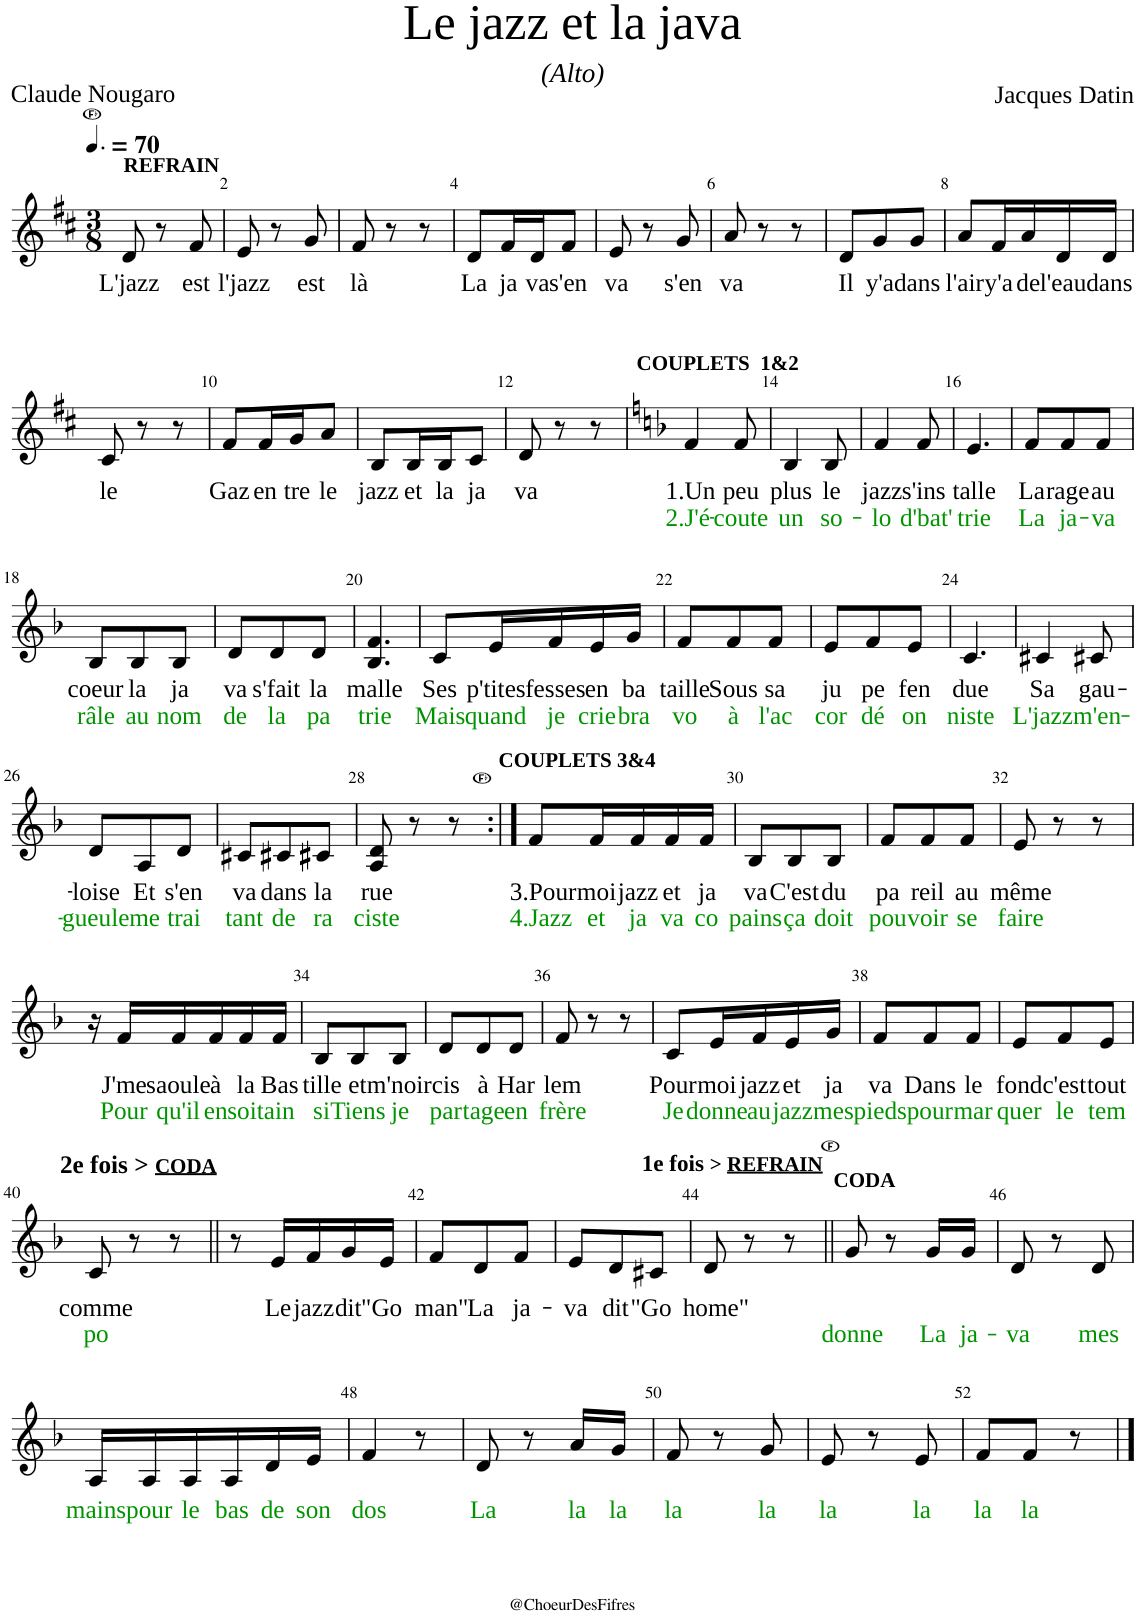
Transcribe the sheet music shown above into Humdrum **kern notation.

**kern	**text	**text
*part1	*part1	*part1
*staff1	*staff1	*staff1
*I"Soprano	*	*
*I'S	*	*
*clefG2	*	*
*k[f#c#]	*	*
*M3/8	*	*
*MM105	*	*
=1	=1	=1
!LO:TX:a:B:t=REFRAIN	!	!
!	!LO:LY:b	!
8d/	L'jazz	.
8r	.	.
!	!LO:LY:b	!
8f#/	est	.
=2	=2	=2
!	!LO:LY:b	!
8e/	l'jazz	.
8r	.	.
!	!LO:LY:b	!
8g/	est	.
=3	=3	=3
!	!LO:LY:b	!
8f#/	là	.
8r	.	.
8r	.	.
=4	=4	=4
!	!LO:LY:b	!
8d/L	La	.
!	!LO:LY:b	!
16f#/L	ja	.
!	!LO:LY:b	!
16d/J	va	.
!	!LO:LY:b	!
8f#/J	s'en	.
=5	=5	=5
!	!LO:LY:b	!
8e/	va	.
8r	.	.
!	!LO:LY:b	!
8g/	s'en	.
=6	=6	=6
!	!LO:LY:b	!
8a/	va	.
8r	.	.
8r	.	.
=7	=7	=7
!	!LO:LY:b	!
8d/L	Il	.
!	!LO:LY:b	!
8g/	y'a	.
!	!LO:LY:b	!
8g/J	dans	.
=8	=8	=8
!	!LO:LY:b	!
8a/L	l'air	.
!	!LO:LY:b	!
16f#/L	y'a	.
!	!LO:LY:b	!
16a/	de	.
!	!LO:LY:b	!
16d/	l'eau	.
!	!LO:LY:b	!
16d/JJ	dans	.
!!LO:LB:g=z
=9	=9	=9
!	!LO:LY:b	!
8c#/	le	.
8r	.	.
8r	.	.
=10	=10	=10
!	!LO:LY:b	!
8f#/L	Gaz	.
!	!LO:LY:b	!
16f#/L	en	.
!	!LO:LY:b	!
16g/J	tre	.
!	!LO:LY:b	!
8a/J	le	.
=11	=11	=11
!	!LO:LY:b	!
8B/L	jazz	.
!	!LO:LY:b	!
16B/L	et	.
!	!LO:LY:b	!
16B/J	la	.
!	!LO:LY:b	!
8c#/J	ja	.
=12	=12	=12
!	!LO:LY:b	!
8d/	va	.
8r	.	.
8r	.	.
=13	=13	=13
*k[b-]	*	*
!LO:TX:a:B:t=COUPLETS  1&2	!	!
!	!LO:LY:b	!LO:LY:b:color=#009300
4f/	1.Un	2.J'é-
!	!LO:LY:b	!LO:LY:b:color=#009300
8f/	peu	-coute
=14	=14	=14
!	!LO:LY:b	!LO:LY:b:color=#009300
4B-/	plus	un
!	!LO:LY:b	!LO:LY:b:color=#009300
8B-/	le	so-
=15	=15	=15
!	!LO:LY:b	!LO:LY:b:color=#009300
4f/	jazz	-lo
!	!LO:LY:b	!LO:LY:b:color=#009300
8f/	s'ins	d'bat'
=16	=16	=16
!	!LO:LY:b	!LO:LY:b:color=#009300
4.e/	talle	trie
=17	=17	=17
!	!LO:LY:b	!LO:LY:b:color=#009300
8f/L	La	La
!	!LO:LY:b	!LO:LY:b:color=#009300
8f/	rage	ja-
!	!LO:LY:b	!LO:LY:b:color=#009300
8f/J	au	-va
!!LO:LB:g=z
=18	=18	=18
!	!LO:LY:b	!LO:LY:b:color=#009300
8B-/L	coeur	râle
!	!LO:LY:b	!LO:LY:b:color=#009300
8B-/	la	au
!	!LO:LY:b	!LO:LY:b:color=#009300
8B-/J	ja	nom
=19	=19	=19
!	!LO:LY:b	!LO:LY:b:color=#009300
8d/L	va	de
!	!LO:LY:b	!LO:LY:b:color=#009300
8d/	s'fait	la
!	!LO:LY:b	!LO:LY:b:color=#009300
8d/J	la	pa
=20	=20	=20
!	!LO:LY:b	!LO:LY:b:color=#009300
4.B-/ 4.f/	malle	trie
=21	=21	=21
!	!LO:LY:b	!LO:LY:b:color=#009300
8c/L	Ses	Mais
!	!LO:LY:b	!LO:LY:b:color=#009300
16e/L	p'tites	quand
!	!LO:LY:b	!LO:LY:b:color=#009300
16f/	fesses	je
!	!LO:LY:b	!LO:LY:b:color=#009300
16e/	en	crie
!	!LO:LY:b	!LO:LY:b:color=#009300
16g/JJ	ba	bra
=22	=22	=22
!	!LO:LY:b	!LO:LY:b:color=#009300
8f/L	taille	vo
!	!LO:LY:b	!LO:LY:b:color=#009300
8f/	Sous	à
!	!LO:LY:b	!LO:LY:b:color=#009300
8f/J	sa	l'ac
=23	=23	=23
!	!LO:LY:b	!LO:LY:b:color=#009300
8e/L	ju	cor
!	!LO:LY:b	!LO:LY:b:color=#009300
8f/	pe	dé
!	!LO:LY:b	!LO:LY:b:color=#009300
8e/J	fen	on
=24	=24	=24
!	!LO:LY:b	!LO:LY:b:color=#009300
4.c/	due	niste
=25	=25	=25
!	!LO:LY:b	!LO:LY:b:color=#009300
4c#X/	Sa	L'jazz
!	!LO:LY:b	!LO:LY:b:color=#009300
8c#X/	gau-	m'en-
!!LO:LB:g=z
=26	=26	=26
!	!LO:LY:b	!LO:LY:b:color=#009300
8d/L	-loise	-gueule
!	!LO:LY:b	!LO:LY:b:color=#009300
8A/	Et	me
!	!LO:LY:b	!LO:LY:b:color=#009300
8d/J	s'en	trai
=27	=27	=27
!	!LO:LY:b	!LO:LY:b:color=#009300
8c#X/L	va	tant
!	!LO:LY:b	!LO:LY:b:color=#009300
8c#X/	dans	de
!	!LO:LY:b	!LO:LY:b:color=#009300
8c#X/J	la	ra
=28	=28	=28
!	!LO:LY:b	!LO:LY:b:color=#009300
8A/ 8d/	rue	ciste
8r	.	.
8r	.	.
=29:|!	=29:|!	=29:|!
!LO:TX:a:B:t=COUPLETS 3&4	!	!
!	!LO:LY:b	!LO:LY:b:color=#009300
8f/L	3.Pour	4.Jazz
!	!LO:LY:b	!LO:LY:b:color=#009300
16f/L	moi	et
!	!LO:LY:b	!LO:LY:b:color=#009300
16f/	jazz	ja
!	!LO:LY:b	!LO:LY:b:color=#009300
16f/	et	va
!	!LO:LY:b	!LO:LY:b:color=#009300
16f/JJ	ja	co
=30	=30	=30
!	!LO:LY:b	!LO:LY:b:color=#009300
8B-/L	va	pains
!	!LO:LY:b	!LO:LY:b:color=#009300
8B-/	C'est	ça
!	!LO:LY:b	!LO:LY:b:color=#009300
8B-/J	du	doit
=31	=31	=31
!	!LO:LY:b	!LO:LY:b:color=#009300
8f/L	pa	pou
!	!LO:LY:b	!LO:LY:b:color=#009300
8f/	reil	voir
!	!LO:LY:b	!LO:LY:b:color=#009300
8f/J	au	se
=32	=32	=32
!	!LO:LY:b	!LO:LY:b:color=#009300
8e/	même	faire
8r	.	.
8r	.	.
!!LO:LB:g=z
=33	=33	=33
16r	.	.
!	!LO:LY:b	!LO:LY:b:color=#009300
16f/LL	J'me	Pour
!	!LO:LY:b	!LO:LY:b:color=#009300
16f/	saoule	qu'il
!	!LO:LY:b	!LO:LY:b:color=#009300
16f/	à	en
!	!LO:LY:b	!LO:LY:b:color=#009300
16f/	la	soit
!	!LO:LY:b	!LO:LY:b:color=#009300
16f/JJ	Bas	ain
=34	=34	=34
!	!LO:LY:b	!LO:LY:b:color=#009300
8B-/L	tille	si
!	!LO:LY:b	!LO:LY:b:color=#009300
8B-/	et	Tiens
!	!LO:LY:b	!LO:LY:b:color=#009300
8B-/J	m'noir	je
=35	=35	=35
!	!LO:LY:b	!LO:LY:b:color=#009300
8d/L	cis	par
!	!LO:LY:b	!LO:LY:b:color=#009300
8d/	à	tage
!	!LO:LY:b	!LO:LY:b:color=#009300
8d/J	Har	en
=36	=36	=36
!	!LO:LY:b	!LO:LY:b:color=#009300
8f/	lem	frère
8r	.	.
8r	.	.
=37	=37	=37
!	!LO:LY:b	!LO:LY:b:color=#009300
8c/L	Pour	Je
!	!LO:LY:b	!LO:LY:b:color=#009300
16e/L	moi	donne
!	!LO:LY:b	!LO:LY:b:color=#009300
16f/	jazz	au
!	!LO:LY:b	!LO:LY:b:color=#009300
16e/	et	jazz
!	!LO:LY:b	!LO:LY:b:color=#009300
16g/JJ	ja	mes
=38	=38	=38
!	!LO:LY:b	!LO:LY:b:color=#009300
8f/L	va	pieds
!	!LO:LY:b	!LO:LY:b:color=#009300
8f/	Dans	pour
!	!LO:LY:b	!LO:LY:b:color=#009300
8f/J	le	mar
=39	=39	=39
!	!LO:LY:b	!LO:LY:b:color=#009300
8e/L	fond	quer
!	!LO:LY:b	!LO:LY:b:color=#009300
8f/	c'est	le
!	!LO:LY:b	!LO:LY:b:color=#009300
8e/J	tout	tem
!!LO:LB:g=z
=40	=40	=40
!LO:TX:a:B:t=2e fois >	!	!
!	!LO:LY:b	!LO:LY:b:color=#009300
8c/	comme	po
8r	.	.
8r	.	.
=41||	=41||	=41||
8r	.	.
!	!LO:LY:b	!
16e/LL	Le	.
!	!LO:LY:b	!
16f/	jazz	.
!	!LO:LY:b	!
16g/	dit	.
!	!LO:LY:b	!
16e/JJ	"Go	.
=42	=42	=42
!	!LO:LY:b	!
8f/L	man"	.
!	!LO:LY:b	!
8d/	La	.
!	!LO:LY:b	!
8f/J	ja-	.
=43	=43	=43
!	!LO:LY:b	!
8e/L	-va	.
!	!LO:LY:b	!
8d/	dit	.
!	!LO:LY:b	!
8c#X/J	"Go	.
=44	=44	=44
!LO:TX:a:B:t=1e fois	!	!
!LO:TX:a:t=>	!	!
!LO:TX:a:t=REFRAIN	!	!
!	!LO:LY:b	!
8d/	home"	.
8r	.	.
8r	.	.
=45||	=45||	=45||
!	!	!LO:LY:b:color=#009300
8g/	.	donne
8r	.	.
!	!	!LO:LY:b:color=#009300
16g/LL	.	La
!	!	!LO:LY:b:color=#009300
16g/JJ	.	ja-
=46	=46	=46
!	!	!LO:LY:b:color=#009300
8d/	.	-va
8r	.	.
!	!	!LO:LY:b:color=#009300
8d/	.	mes
!!LO:LB:g=z
=47	=47	=47
!	!	!LO:LY:b:color=#009300
16A/LL	.	mains
!	!	!LO:LY:b:color=#009300
16A/	.	pour
!	!	!LO:LY:b:color=#009300
16A/	.	le
!	!	!LO:LY:b:color=#009300
16A/	.	bas
!	!	!LO:LY:b:color=#009300
16d/	.	de
!	!	!LO:LY:b:color=#009300
16e/JJ	.	son
=48	=48	=48
!	!	!LO:LY:b:color=#009300
4f/	.	dos
8r	.	.
=49	=49	=49
!	!	!LO:LY:b:color=#009300
8d/	.	La
8r	.	.
!	!	!LO:LY:b:color=#009300
16a/LL	.	la
!	!	!LO:LY:b:color=#009300
16g/JJ	.	la
=50	=50	=50
!	!	!LO:LY:b:color=#009300
8f/	.	la
8r	.	.
!	!	!LO:LY:b:color=#009300
8g/	.	la
=51	=51	=51
!	!	!LO:LY:b:color=#009300
8e/	.	la
8r	.	.
!	!	!LO:LY:b:color=#009300
8e/	.	la
=52	=52	=52
!	!	!LO:LY:b:color=#009300
8f/L	.	la
!	!	!LO:LY:b:color=#009300
8f/J	.	la
8r	.	.
==	==	==
*-	*-	*-
